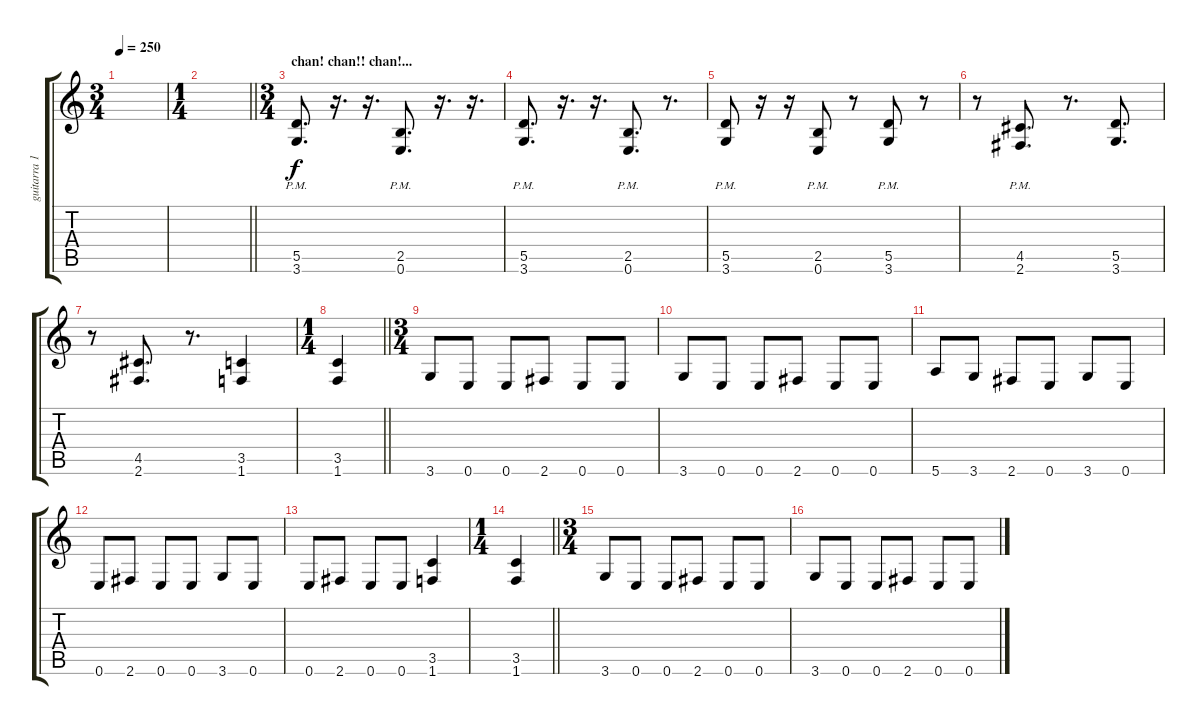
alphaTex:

\track ("guitarra 1" "guitarra 1") {instrument overdrivenguitar}
\staff {score tabs}
\tuning (E4 B3 G3 D3 A2 E2) {hide}
\ts (3 4)
\tempo 250
\clef g2
\ks c
|
\ts (1 4)
\barLineRight lightlight
|
\ts (3 4)
\section ("" "chan! chan!! chan!...")
(5.5 3.6{pm}).8{d} r.16{d} r.16{d} (2.5 0.6{pm}).8{d} r.16{d} r.16{d} |
(5.5 3.6{pm}).8{d} r.16{d} r.16{d} (2.5 0.6{pm}).8{d} r.8{d} |
(5.5 3.6{pm}).8 r.16 r.16 (2.5 0.6{pm}).8 r.8 (5.5 3.6{pm}).8 r.8 |
r.8 (4.5 2.6{pm}).8{d} r.8{d} (5.5 3.6).8{d} |
r.8 (4.5 2.6).8{d} r.8{d} (3.5 1.6).4 |
\ts (1 4)
\barLineRight lightlight
(3.5 1.6).4 |
\ts (3 4)
\section ("" "")
3.6.8 0.6.8 0.6.8 2.6.8 0.6.8 0.6.8 |
3.6.8 0.6.8 0.6.8 2.6.8 0.6.8 0.6.8 |
5.6.8 3.6.8 2.6.8 0.6.8 3.6.8 0.6.8 |
0.6.8 2.6.8 0.6.8 0.6.8 3.6.8 0.6.8 |
0.6.8 2.6.8 0.6.8 0.6.8 (3.5 1.6).4 |
\ts (1 4)
\barLineRight lightlight
(3.5 1.6).4 |
\ts (3 4)
3.6.8 0.6.8 0.6.8 2.6.8 0.6.8 0.6.8 |
3.6.8 0.6.8 0.6.8 2.6.8 0.6.8 0.6.8
